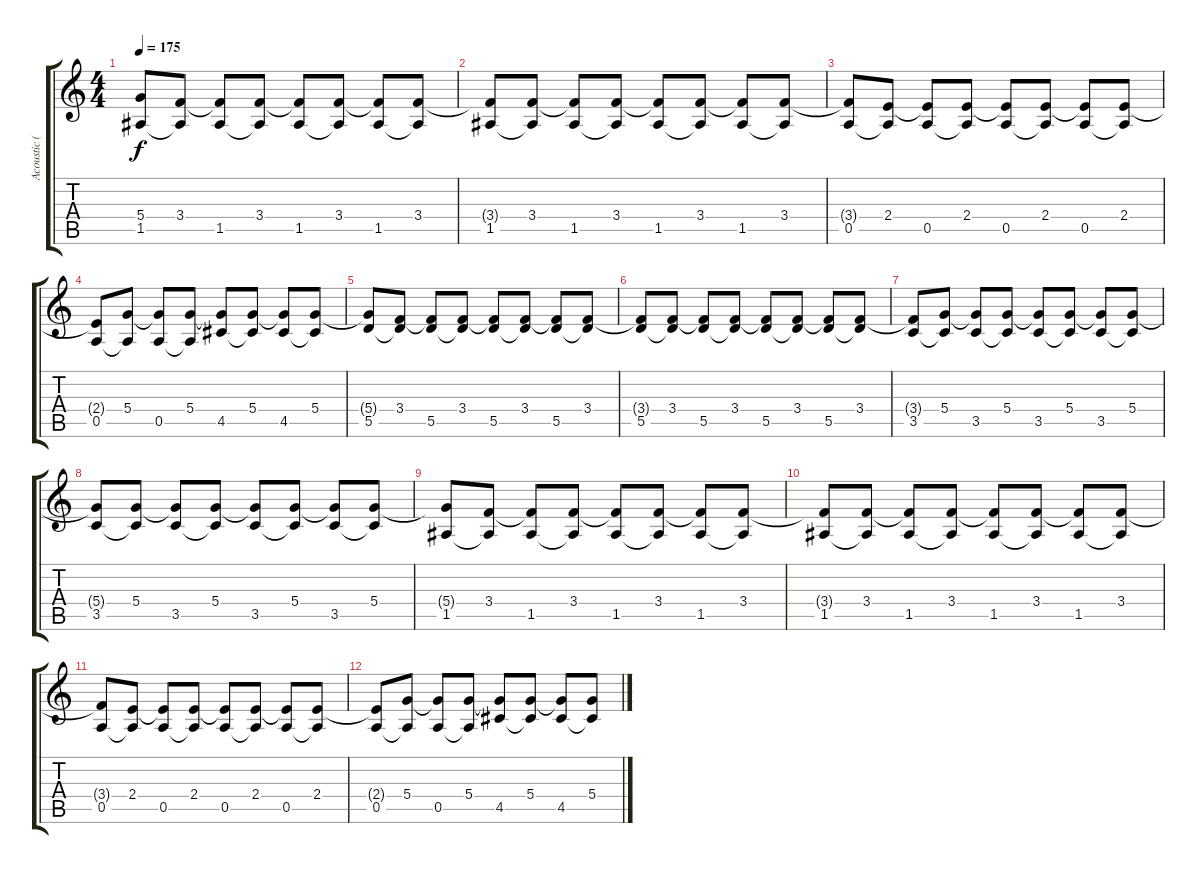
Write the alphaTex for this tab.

\track ("Acoustic (Steel)" "Acoustic (") {instrument acousticguitarsteel}
\staff {score tabs}
\tuning (E4 B3 G3 D3 A2 E2) {hide}
\ts (4 4)
\tempo 175
\clef g2
\ks c
(5.4{t} 1.5).8{dy f} (3.4 1.5{t}).8 (3.4{t} 1.5).8 (3.4 1.5{t}).8 (3.4{t} 1.5).8 (3.4 1.5{t}).8 (3.4{t} 1.5).8 (3.4 1.5{t}).8 |
(3.4{t} 1.5).8 (3.4 1.5{t}).8 (3.4{t} 1.5).8 (3.4 1.5{t}).8 (3.4{t} 1.5).8 (3.4 1.5{t}).8 (3.4{t} 1.5).8 (3.4 1.5{t}).8 |
(3.4{t} 0.5).8 (2.4 0.5{t}).8 (2.4{t} 0.5).8 (2.4 0.5{t}).8 (2.4{t} 0.5).8 (2.4 0.5{t}).8 (2.4{t} 0.5).8 (2.4 0.5{t}).8 |
(2.4{t} 0.5).8 (5.4 0.5{t}).8 (5.4{t} 0.5).8 (5.4 0.5{t}).8 (5.4{t} 4.5).8 (5.4 4.5{t}).8 (5.4{t} 4.5).8 (5.4 4.5{t}).8 |
(5.4{t} 5.5).8 (3.4 5.5{t}).8 (3.4{t} 5.5).8 (3.4 5.5{t}).8 (3.4{t} 5.5).8 (3.4 5.5{t}).8 (3.4{t} 5.5).8 (3.4 5.5{t}).8 |
(3.4{t} 5.5).8 (3.4 5.5{t}).8 (3.4{t} 5.5).8 (3.4 5.5{t}).8 (3.4{t} 5.5).8 (3.4 5.5{t}).8 (3.4{t} 5.5).8 (3.4 5.5{t}).8 |
(3.4{t} 3.5).8 (5.4 3.5{t}).8 (5.4{t} 3.5).8 (5.4 3.5{t}).8 (5.4{t} 3.5).8 (5.4 3.5{t}).8 (5.4{t} 3.5).8 (5.4 3.5{t}).8 |
(5.4{t} 3.5).8 (5.4 3.5{t}).8 (5.4{t} 3.5).8 (5.4 3.5{t}).8 (5.4{t} 3.5).8 (5.4 3.5{t}).8 (5.4{t} 3.5).8 (5.4 3.5{t}).8 |
(5.4{t} 1.5).8 (3.4 1.5{t}).8 (3.4{t} 1.5).8 (3.4 1.5{t}).8 (3.4{t} 1.5).8 (3.4 1.5{t}).8 (3.4{t} 1.5).8 (3.4 1.5{t}).8 |
(3.4{t} 1.5).8 (3.4 1.5{t}).8 (3.4{t} 1.5).8 (3.4 1.5{t}).8 (3.4{t} 1.5).8 (3.4 1.5{t}).8 (3.4{t} 1.5).8 (3.4 1.5{t}).8 |
(3.4{t} 0.5).8 (2.4 0.5{t}).8 (2.4{t} 0.5).8 (2.4 0.5{t}).8 (2.4{t} 0.5).8 (2.4 0.5{t}).8 (2.4{t} 0.5).8 (2.4 0.5{t}).8 |
(2.4{t} 0.5).8 (5.4 0.5{t}).8 (5.4{t} 0.5).8 (5.4 0.5{t}).8 (5.4{t} 4.5).8 (5.4 4.5{t}).8 (5.4{t} 4.5).8 (5.4 4.5{t}).8
